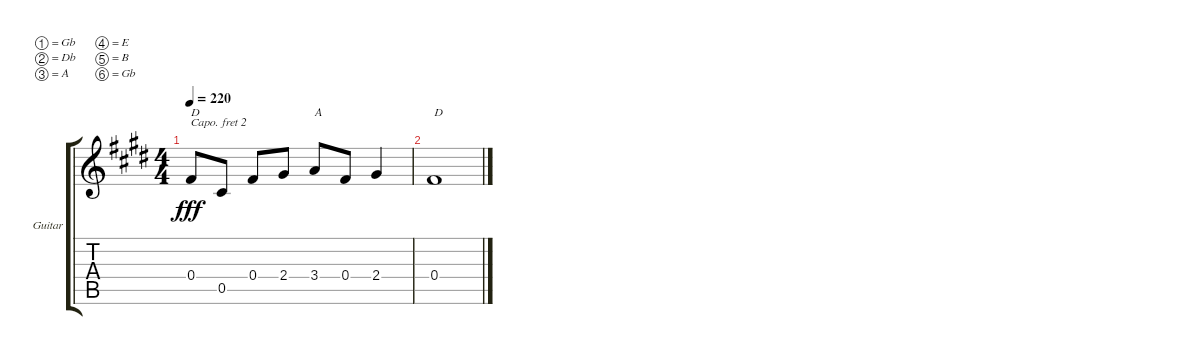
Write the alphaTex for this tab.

\bracketExtendMode groupsimilarinstruments
\firstSystemTrackNameOrientation horizontal
\otherSystemsTrackNameOrientation horizontal
\track ("Guitar" "Guitar") {instrument acousticguitarsteel}
\staff {score tabs}
\capo 2
\tuning (Gb4 Db4 A3 E3 B2 Gb2)
\ts (4 4)
\tempo 220
\clef g2
\ks c#minor
0.4.8{txt "D" dy fff} 0.5.8 0.4.8 2.4.8 3.4.8{txt "A"} 0.4.8 2.4.4 |
0.4.1{txt "D"}
